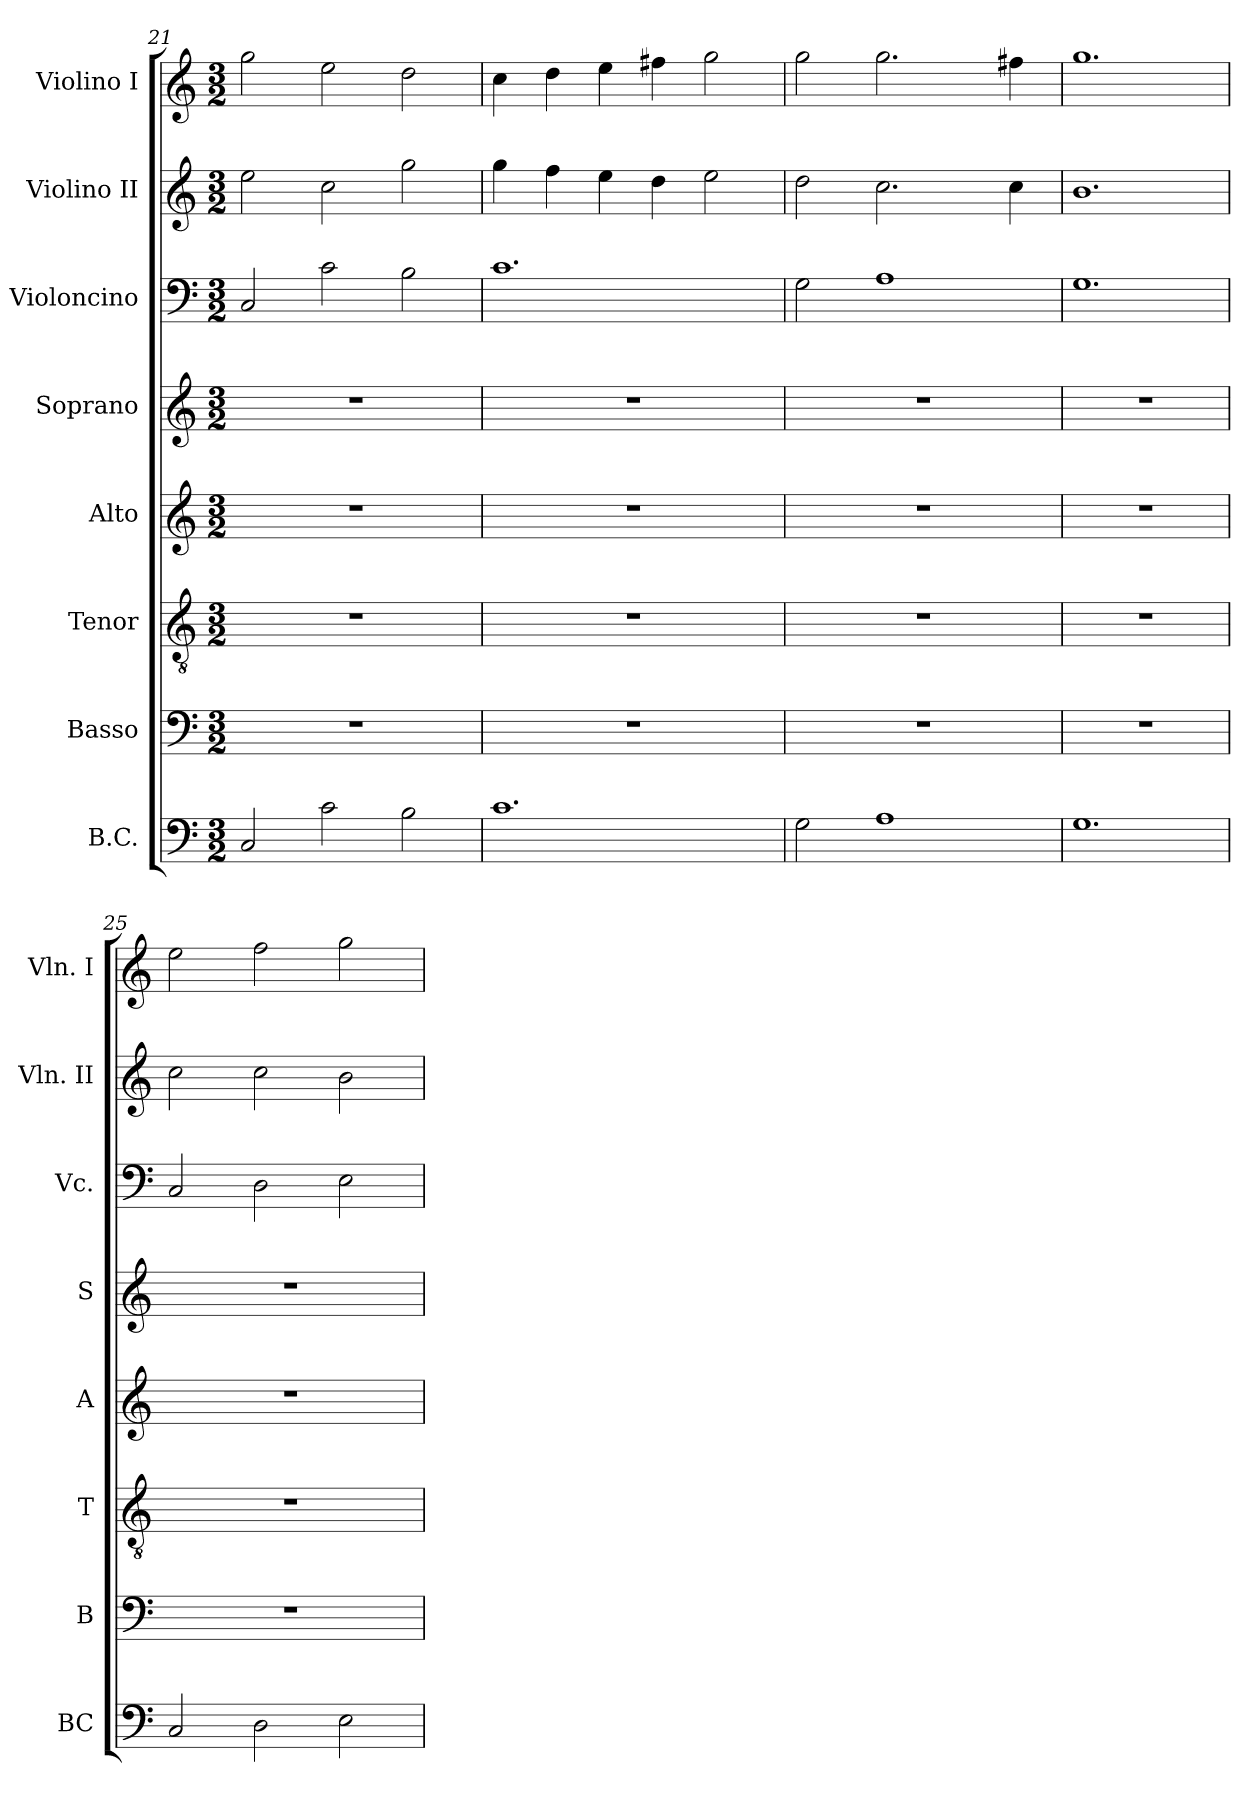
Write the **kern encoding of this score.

**kern	**kern	**kern	**kern	**kern	**kern	**kern	**kern
*part8	*part7	*part6	*part5	*part4	*part3	*part2	*part1
*staff8	*staff7	*staff6	*staff5	*staff4	*staff3	*staff2	*staff1
*I"B.C.	*I"Basso	*I"Tenor	*I"Alto	*I"Soprano	*I"Violoncino	*I"Violino II	*I"Violino I
*I'BC	*I'B	*I'T	*I'A	*I'S	*I'Vc.	*I'Vln. II	*I'Vln. I
*clefF4	*clefF4	*clefGv2	*clefG2	*clefG2	*clefF4	*clefG2	*clefG2
*k[]	*k[]	*k[]	*k[]	*k[]	*k[]	*k[]	*k[]
*C:	*C:	*C:	*C:	*C:	*C:	*C:	*C:
*M3/2	*M3/2	*M3/2	*M3/2	*M3/2	*M3/2	*M3/2	*M3/2
=21	=21	=21	=21	=21	=21	=21	=21
2C/	1.r	1.r	1.r	1.r	2C/	2ee\	2gg\
2c\	.	.	.	.	2c\	2cc\	2ee\
2B\	.	.	.	.	2B\	2gg\	2dd\
=22	=22	=22	=22	=22	=22	=22	=22
1.c	1.r	1.r	1.r	1.r	1.c	4gg\	4cc\
.	.	.	.	.	.	4ff\	4dd\
.	.	.	.	.	.	4ee\	4ee\
.	.	.	.	.	.	4dd\	4ff#X\
.	.	.	.	.	.	2ee\	2gg\
!!LO:LB:g=z
=23	=23	=23	=23	=23	=23	=23	=23
*^	*	*	*	*	*	*	*
2G\	2ryy	1.r	1.r	1.r	1.r	2G\	2dd\	2gg\
1A	2ryy	.	.	.	.	1A	2.cc\	2.gg\
.	4ryy	.	.	.	.	.	.	.
.	4ryy	.	.	.	.	.	4cc\	4ff#X\
*v	*v	*	*	*	*	*	*	*
=24	=24	=24	=24	=24	=24	=24	=24
1.G	1.r	1.r	1.r	1.r	1.G	1.b	1.gg
=25	=25	=25	=25	=25	=25	=25	=25
2C/	1.r	1.r	1.r	1.r	2C/	2cc\	2ee\
2D\	.	.	.	.	2D\	2cc\	2ff\
2E\	.	.	.	.	2E\	2b\	2gg\
=	=	=	=	=	=	=	=
*-	*-	*-	*-	*-	*-	*-	*-
